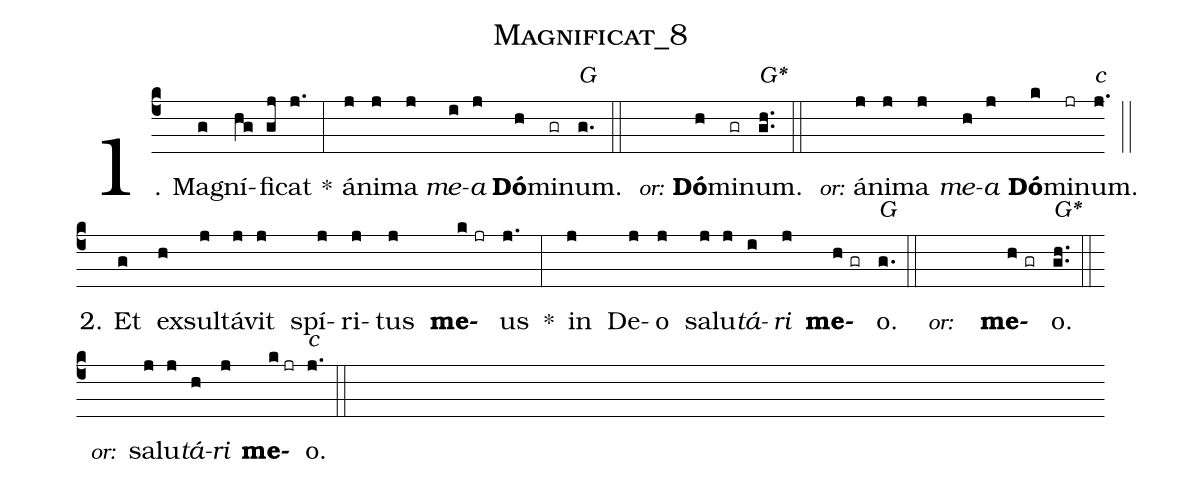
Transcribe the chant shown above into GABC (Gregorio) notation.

name:Magnificat_8;
%%
(c4) 1. Ma(g)gní(hg)fi(gj)cat(j.) *(:) á(j)ni(j)ma(j) <i>me</i>(i)<i>a</i>(j) <b>Dó</b>(h)mi(gr)num.<alt>G</alt>(g.) (::) <eu> <v>\footnotesize\textit{or:}</v>(////)  <b>Dó</b>(h)mi(gr)num.<alt>G*</alt></eu>(gh..) (::) <eu> <v>\footnotesize\textit{or:}</v>(////) á(j)ni(j)ma(j) <i>me</i>(h)<i>a</i>(j) <b>Dó</b>(k)mi(jr)num.<alt>c</alt></eu>(j.) (::) (Z-)

2. Et(g) ex(h)sul(j)tá(j)vit(j) spí(j)ri(j)tus(j) <b>me</b>(k//jr)us(j.) *(:) in(j) De(j)o(j) sa(j)lu(j)<i>tá</i>(i)<i>ri</i>(j) <b>me</b>(h//gr)o.<alt>G</alt>(g.) (::) <eu> <v>\footnotesize\textit{or:}</v>(////)  <b>me</b>(h//gr)o.<alt>G*</alt></eu>(gh..) (::) <eu> <v>\footnotesize\textit{or:}</v>(////)  sa(j)lu(j)<i>tá</i>(h)<i>ri</i>(j) <b>me</b>(k//jr)o.<alt>c</alt></eu>(j.) (::)
